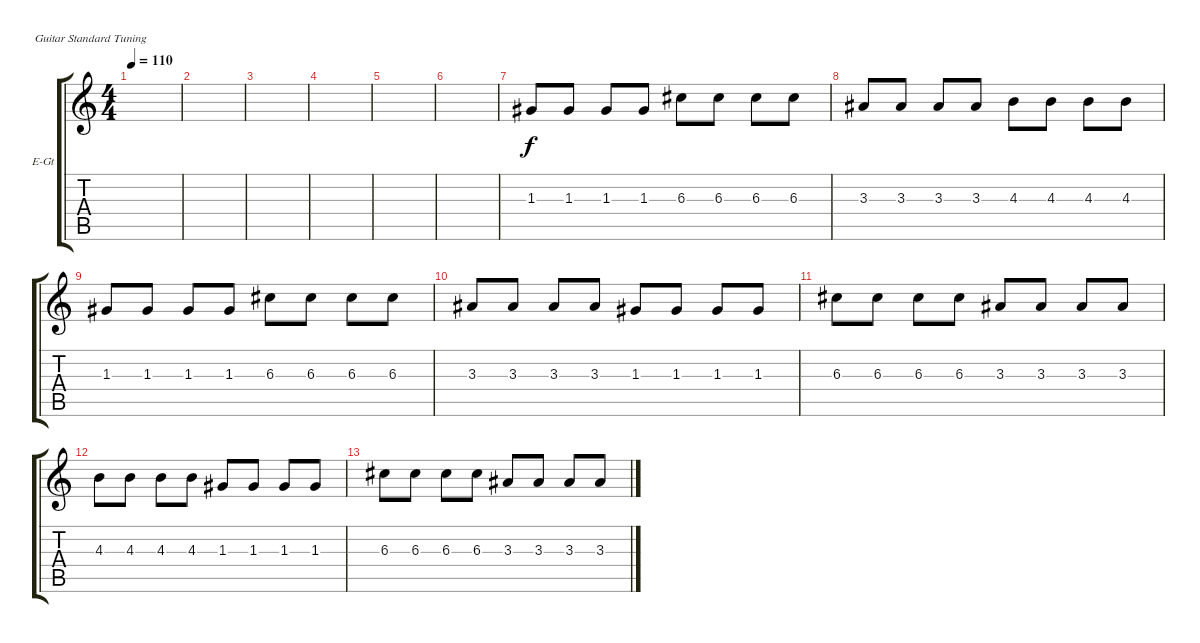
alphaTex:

\defaultSystemsLayout 4
\bracketExtendMode groupsimilarinstruments
\firstSystemTrackNameOrientation horizontal
\otherSystemsTrackNameOrientation horizontal
\track ("Electric Guitar" "E-Gt") {instrument electricguitarclean}
\staff {score tabs}
\tuning (E4 B3 G3 D3 A2 E2)
\ts (4 4)
\tempo 110
\clef g2
\ks c
|
|
|
|
|
|
1.3.8 1.3.8 1.3.8 1.3.8 6.3.8 6.3.8 6.3.8 6.3.8 |
3.3.8 3.3.8 3.3.8 3.3.8 4.3.8 4.3.8 4.3.8 4.3.8 |
1.3.8 1.3.8 1.3.8 1.3.8 6.3.8 6.3.8 6.3.8 6.3.8 |
3.3.8 3.3.8 3.3.8 3.3.8 1.3.8 1.3.8 1.3.8 1.3.8 |
6.3.8 6.3.8 6.3.8 6.3.8 3.3.8 3.3.8 3.3.8 3.3.8 |
4.3.8 4.3.8 4.3.8 4.3.8 1.3.8 1.3.8 1.3.8 1.3.8 |
6.3.8 6.3.8 6.3.8 6.3.8 3.3.8 3.3.8 3.3.8 3.3.8
